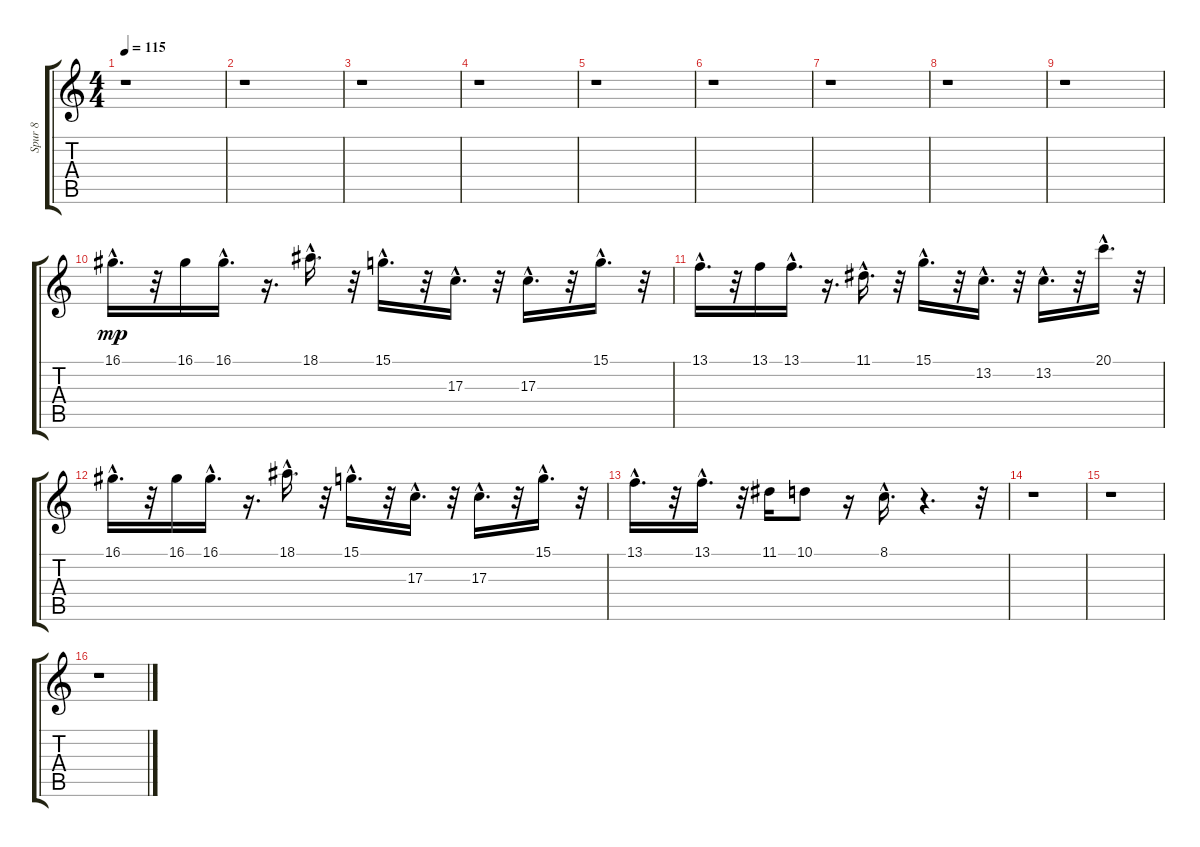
\track ("Spur 8" "Spur 8") {instrument acousticgrandpiano}
\staff {score tabs}
\tuning (E4 B3 G3 D3 A2 E2) {hide}
\ts (4 4)
\tempo 115
\clef g2
\ks c
r.1{dy mp} |
r.1 |
r.1 |
r.1 |
r.1 |
r.1 |
r.1 |
r.1 |
r.1 |
16.1{hac}.16{d instrument percussiveorgan} r.32 16.1.16 16.1{hac}.16{d} r.16{d} 18.1{hac}.16{d} r.32 15.1{hac}.16{d} r.32 17.3{hac}.16{d} r.32 17.3{hac}.16{d} r.32 15.1{hac}.16{d} r.32 |
13.1{hac}.16{d} r.32 13.1.16 13.1{hac}.16{d} r.16{d} 11.1{hac}.16{d} r.32 15.1{hac}.16{d} r.32 13.2{hac}.16{d} r.32 13.2{hac}.16{d} r.32 20.1{hac}.16{d} r.32 |
16.1{hac}.16{d} r.32 16.1.16 16.1{hac}.16{d} r.16{d} 18.1{hac}.16{d} r.32 15.1{hac}.16{d} r.32 17.3{hac}.16{d} r.32 17.3{hac}.16{d} r.32 15.1{hac}.16{d} r.32 |
13.1{hac}.16{d} r.32 13.1{hac}.16{d} r.32 11.1.16 10.1.8 r.16 8.1{hac}.16{d} r.4{d} r.32 |
r.1 |
r.1 |
r.1
